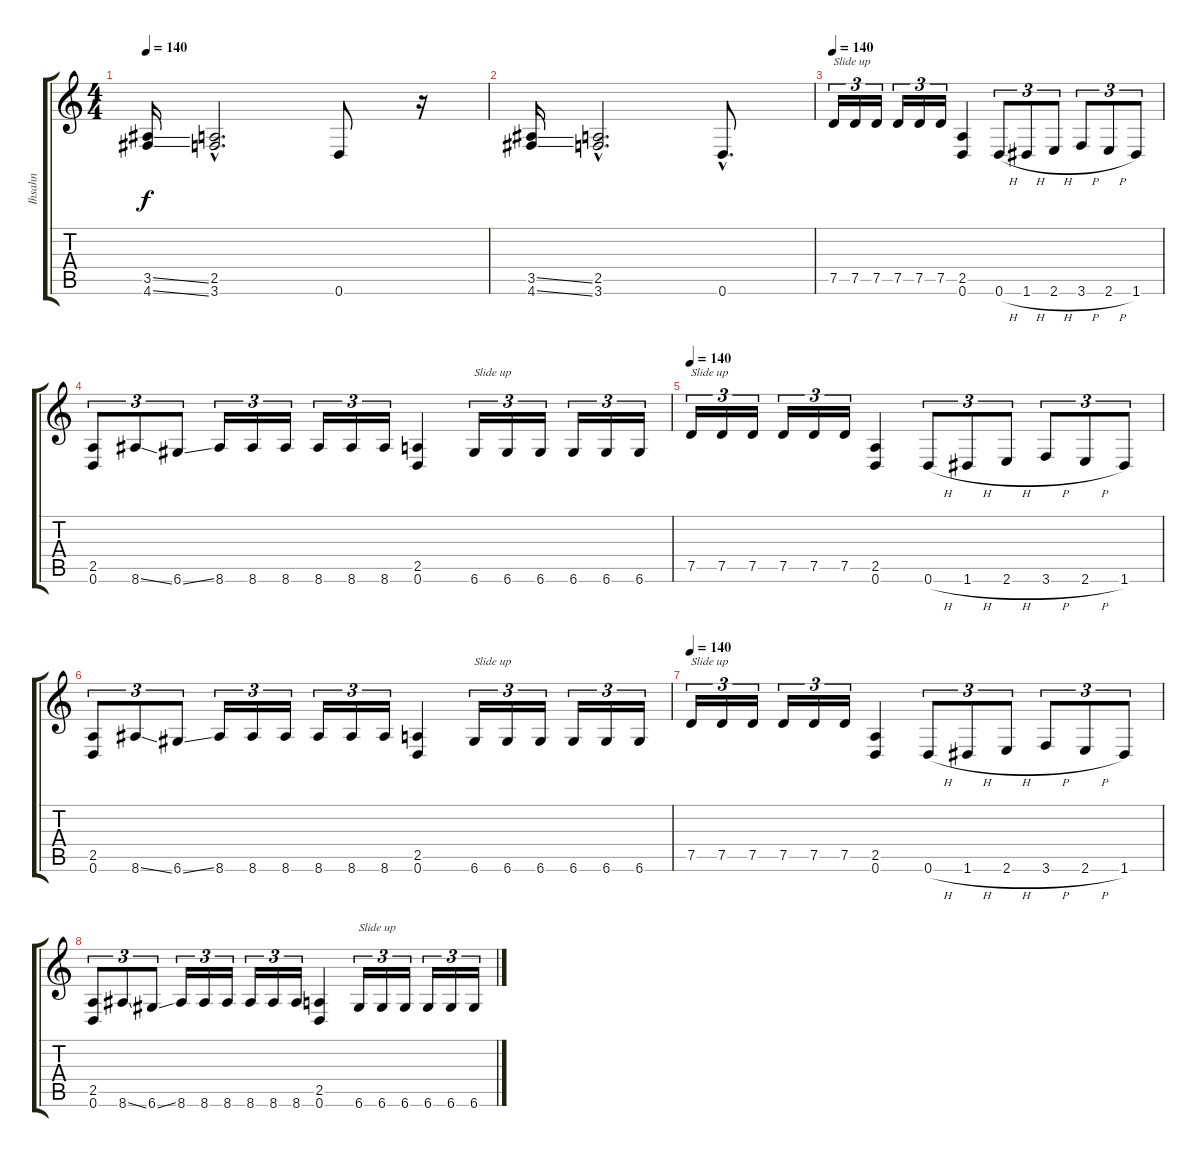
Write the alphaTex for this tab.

\track ("Ihsahn" "Ihsahn") {instrument distortionguitar}
\staff {score tabs}
\tuning (D4 A3 F3 C3 G2 D2) {hide}
\ts (4 4)
\tempo 140
\clef g2
\ks c
(3.5{ss} 4.6{ss}).16{dy f} (2.5{hac} 3.6{hac}).2{d} 0.6.8 r.16 |
(3.5{ss} 4.6{ss}).16 (2.5{hac} 3.6{hac}).2{d} 0.6{hac}.8{d} |
\tempo 140
7.5.16{tu (3 2) txt "Slide up"} 7.5.16{tu (3 2)} 7.5.16{tu (3 2)} 7.5.16{tu (3 2)} 7.5.16{tu (3 2)} 7.5.16{tu (3 2)} (2.5 0.6).4 0.6{h}.8{tu (3 2)} 1.6{h}.8{tu (3 2)} 2.6{h}.8{tu (3 2)} 3.6{h}.8{tu (3 2)} 2.6{h}.8{tu (3 2)} 1.6.8{tu (3 2)} |
(2.5 0.6).8{tu (3 2)} 8.6{ss}.8{tu (3 2)} 6.6{ss}.8{tu (3 2)} 8.6.16{tu (3 2)} 8.6.16{tu (3 2)} 8.6.16{tu (3 2)} 8.6.16{tu (3 2)} 8.6.16{tu (3 2)} 8.6.16{tu (3 2)} (2.5 0.6).4 6.6.16{tu (3 2) txt "Slide up"} 6.6.16{tu (3 2)} 6.6.16{tu (3 2)} 6.6.16{tu (3 2)} 6.6.16{tu (3 2)} 6.6.16{tu (3 2)} |
\tempo 140
7.5.16{tu (3 2) txt "Slide up"} 7.5.16{tu (3 2)} 7.5.16{tu (3 2)} 7.5.16{tu (3 2)} 7.5.16{tu (3 2)} 7.5.16{tu (3 2)} (2.5 0.6).4 0.6{h}.8{tu (3 2)} 1.6{h}.8{tu (3 2)} 2.6{h}.8{tu (3 2)} 3.6{h}.8{tu (3 2)} 2.6{h}.8{tu (3 2)} 1.6.8{tu (3 2)} |
(2.5 0.6).8{tu (3 2)} 8.6{ss}.8{tu (3 2)} 6.6{ss}.8{tu (3 2)} 8.6.16{tu (3 2)} 8.6.16{tu (3 2)} 8.6.16{tu (3 2)} 8.6.16{tu (3 2)} 8.6.16{tu (3 2)} 8.6.16{tu (3 2)} (2.5 0.6).4 6.6.16{tu (3 2) txt "Slide up"} 6.6.16{tu (3 2)} 6.6.16{tu (3 2)} 6.6.16{tu (3 2)} 6.6.16{tu (3 2)} 6.6.16{tu (3 2)} |
\tempo 140
7.5.16{tu (3 2) txt "Slide up"} 7.5.16{tu (3 2)} 7.5.16{tu (3 2)} 7.5.16{tu (3 2)} 7.5.16{tu (3 2)} 7.5.16{tu (3 2)} (2.5 0.6).4 0.6{h}.8{tu (3 2)} 1.6{h}.8{tu (3 2)} 2.6{h}.8{tu (3 2)} 3.6{h}.8{tu (3 2)} 2.6{h}.8{tu (3 2)} 1.6.8{tu (3 2)} |
(2.5 0.6).8{tu (3 2)} 8.6{ss}.8{tu (3 2)} 6.6{ss}.8{tu (3 2)} 8.6.16{tu (3 2)} 8.6.16{tu (3 2)} 8.6.16{tu (3 2)} 8.6.16{tu (3 2)} 8.6.16{tu (3 2)} 8.6.16{tu (3 2)} (2.5 0.6).4 6.6.16{tu (3 2) txt "Slide up"} 6.6.16{tu (3 2)} 6.6.16{tu (3 2)} 6.6.16{tu (3 2)} 6.6.16{tu (3 2)} 6.6.16{tu (3 2)}
